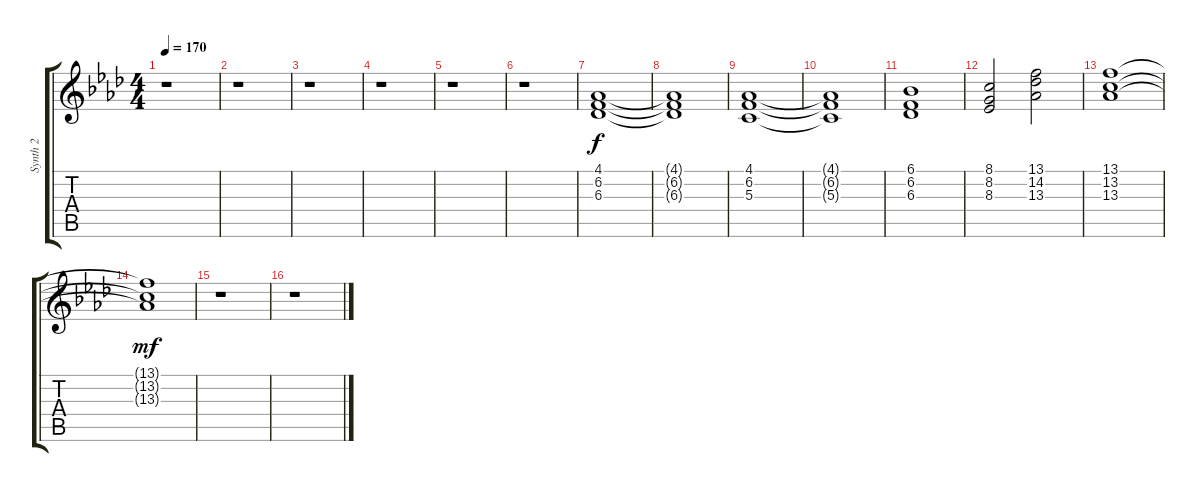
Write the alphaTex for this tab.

\track ("Synth 2" "Synth 2") {instrument stringensemble1}
\staff {score tabs}
\tuning (E4 B3 G3 D3 A2 E2) {hide}
\ts (4 4)
\tempo 170
\clef g2
\ks fminor
r.1{dy f} |
r.1 |
r.1 |
r.1 |
r.1 |
r.1 |
(4.1 6.2 6.3).1 |
(4.1{t} 6.2{t} 6.3{t}).1 |
(4.1 6.2 5.3).1 |
(4.1{t} 6.2{t} 5.3{t}).1 |
(6.1 6.2 6.3).1 |
(8.1 8.2 8.3).2 (13.1 14.2 13.3).2 |
(13.1 13.2 13.3).1 |
(13.1{t} 13.2{t} 13.3{t}).1{dy mf} |
r.1 |
r.1
